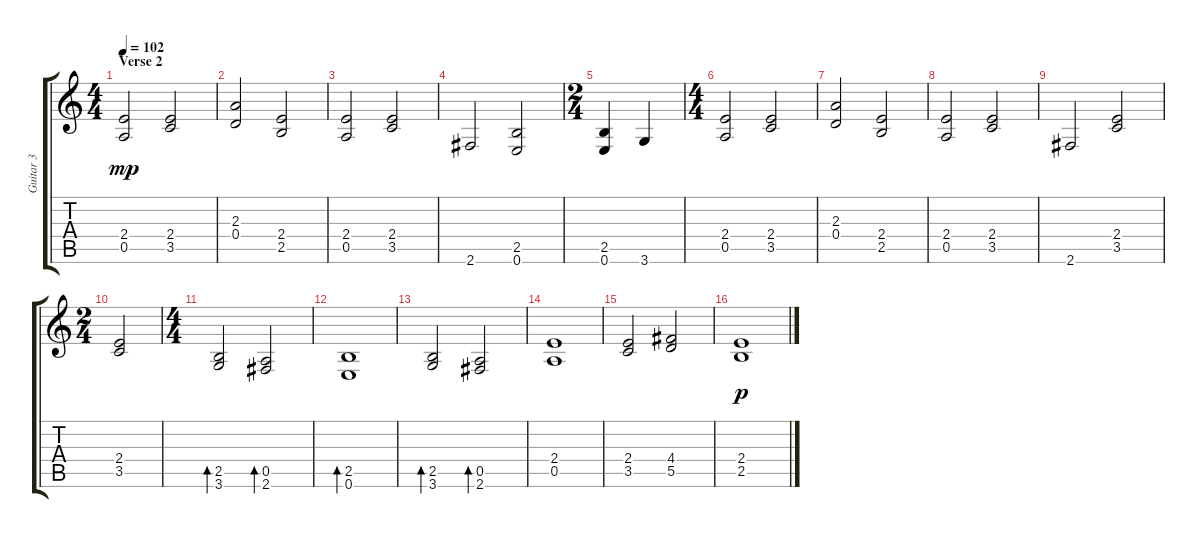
\track ("Guitar 3" "Guitar 3") {instrument acousticguitarnylon}
\staff {score tabs}
\tuning (E4 B3 G3 D3 A2 E2) {hide}
\ts (4 4)
\section ("" "Verse 2")
\tempo 102
\clef g2
\ks c
(2.4 0.5).2{dy mp} (2.4 3.5).2 |
(2.3 0.4).2 (2.4 2.5).2 |
(2.4 0.5).2 (2.4 3.5).2 |
2.6.2 (2.5 0.6).2 |
\ts (2 4)
(2.5 0.6).4 3.6.4 |
\ts (4 4)
(2.4 0.5).2 (2.4 3.5).2 |
(2.3 0.4).2 (2.4 2.5).2 |
(2.4 0.5).2 (2.4 3.5).2 |
2.6.2 (2.4 3.5).2 |
\ts (2 4)
(2.4 3.5).2 |
\ts (4 4)
(2.5 3.6).2{bd 120} (0.5 2.6).2{bd 120} |
(2.5 0.6).1{bd 120} |
(2.5 3.6).2{bd 120} (0.5 2.6).2{bd 120} |
(2.4 0.5).1 |
(2.4 3.5).2 (4.4 5.5).2 |
(2.4 2.5).1{dy p}
